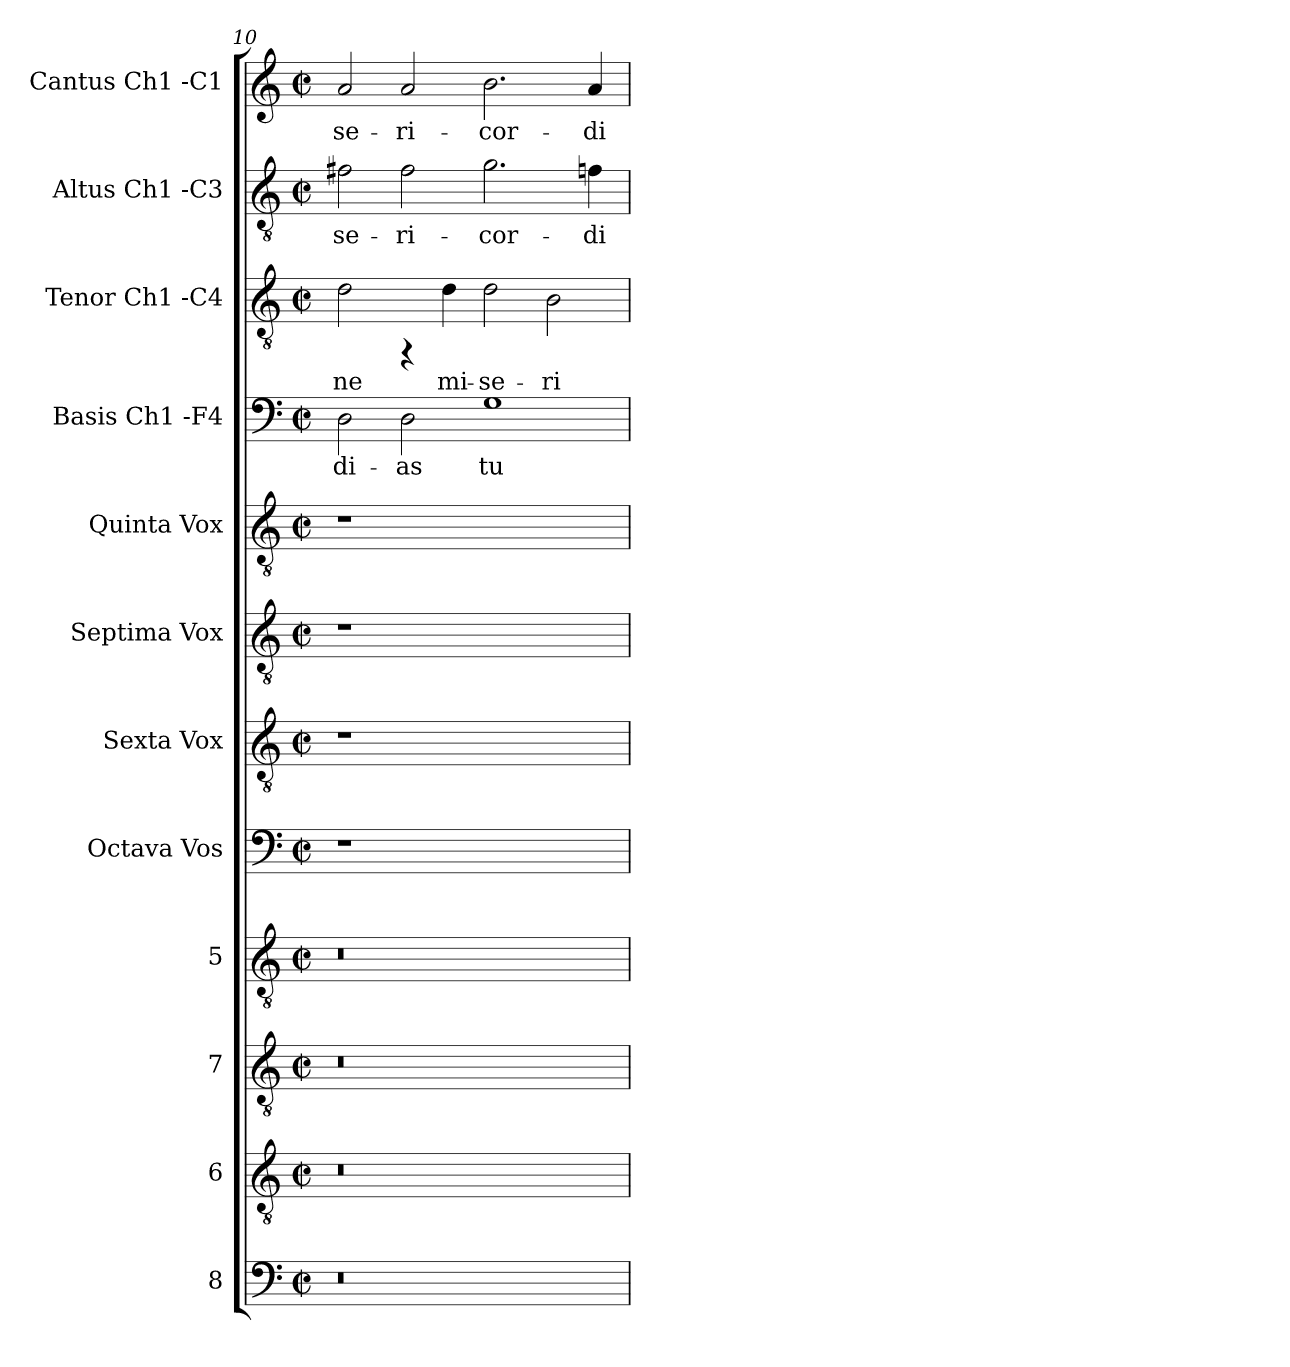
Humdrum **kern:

**kern	**kern	**kern	**kern	**kern	**kern	**kern	**kern	**kern	**text	**kern	**text	**kern	**text	**kern	**text
*part12	*part11	*part10	*part9	*part8	*part7	*part6	*part5	*part4	*part4	*part3	*part3	*part2	*part2	*part1	*part1
*staff12	*staff11	*staff10	*staff9	*staff8	*staff7	*staff6	*staff5	*staff4	*staff4	*staff3	*staff3	*staff2	*staff2	*staff1	*staff1
*I"8	*I"6	*I"7	*I"5	*I"Octava  Vos	*I"Sexta  Vox	*I"Septima  Vox	*I"Quinta  Vox	*I"Basis  Ch1 -F4	*	*I"Tenor  Ch1 -C4	*	*I"Altus  Ch1 -C3	*	*I"Cantus  Ch1 -C1	*
*	*	*	*	*	*	*	*	*I'B	*	*I'T	*	*I'A	*	*I'C	*
*clefF4	*clefGv2	*clefGv2	*clefGv2	*clefF4	*clefGv2	*clefGv2	*clefGv2	*clefF4	*	*clefGv2	*	*clefGv2	*	*clefG2	*
*k[]	*k[]	*k[]	*k[]	*k[]	*k[]	*k[]	*k[]	*k[]	*	*k[]	*	*k[]	*	*k[]	*
*C:	*C:	*C:	*C:	*C:	*C:	*C:	*C:	*C:	*	*C:	*	*C:	*	*C:	*
*M2/2	*M2/2	*M2/2	*M2/2	*M2/2	*M2/2	*M2/2	*M2/2	*M2/2	*	*M2/2	*	*M2/2	*	*M2/2	*
*met(c|)	*met(c|)	*met(c|)	*met(c|)	*met(c|)	*met(c|)	*met(c|)	*met(c|)	*met(c|)	*	*met(c|)	*	*met(c|)	*	*met(c|)	*
=10	=10	=10	=10	=10	=10	=10	=10	=10	=10	=10	=10	=10	=10	=10	=10
!	!	!	!	!	!	!	!	!	!LO:LY:b:cj	!	!LO:LY:b:cj	!	!LO:LY:b:cj	!	!LO:LY:b:cj
0r	0r	0r	0r	1r	1r	1r	1r	2D\	-di-	2d\	-ne	2f#X\	-se-	2a/	-se-
!	!	!	!	!	!	!	!	!	!LO:LY:b:cj	!	!	!	!LO:LY:b:cj	!	!LO:LY:b:cj
.	.	.	.	.	.	.	.	2D\	-as	4rFF	.	2f#\	-ri-	2a/	-ri-
!	!	!	!	!	!	!	!	!	!	!	!LO:LY:b:cj	!	!	!	!
.	.	.	.	.	.	.	.	.	.	4d\	mi-	.	.	.	.
!	!	!	!	!	!	!	!	!	!LO:LY:b:cj	!	!LO:LY:b:cj	!	!LO:LY:b:cj	!	!LO:LY:b:cj
.	.	.	.	1ryy	1ryy	1ryy	1ryy	1G	tu-	2d\	-se-	2.g\	-cor-	2.b\	-cor-
!	!	!	!	!	!	!	!	!	!	!	!LO:LY:b:cj	!	!	!	!
.	.	.	.	.	.	.	.	.	.	2B\	-ri-	.	.	.	.
!	!	!	!	!	!	!	!	!	!	!	!	!	!LO:LY:b:cj	!	!LO:LY:b:cj
.	.	.	.	.	.	.	.	.	.	.	.	4fn\	-di-	4a/	-di-
=	=	=	=	=	=	=	=	=	=	=	=	=	=	=	=
*-	*-	*-	*-	*-	*-	*-	*-	*-	*-	*-	*-	*-	*-	*-	*-
